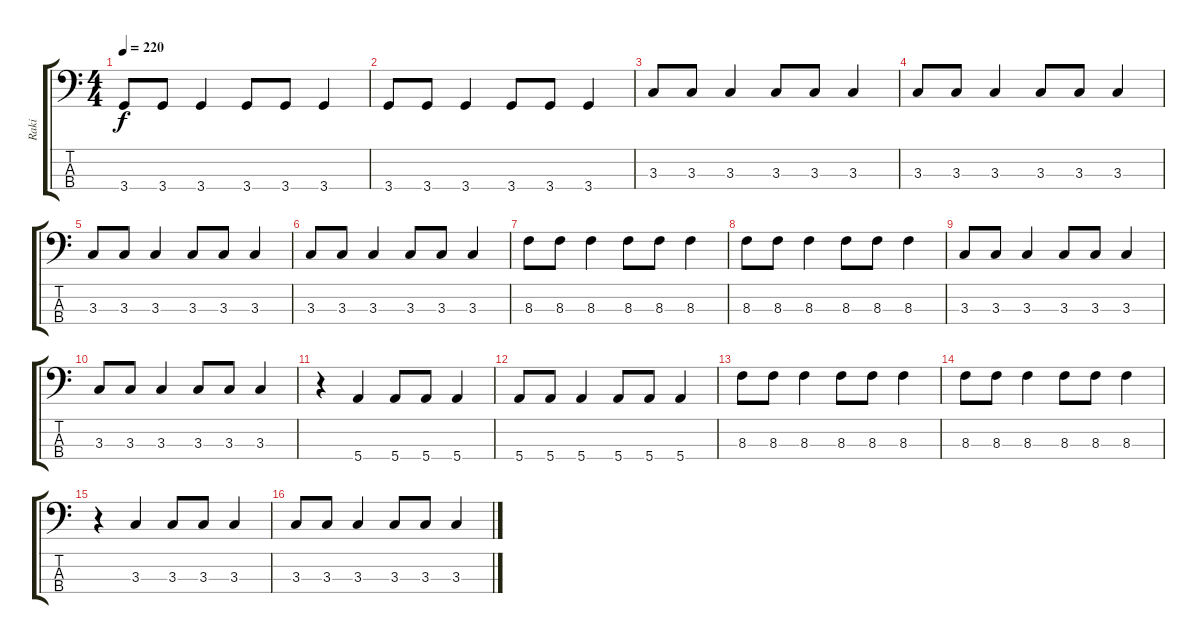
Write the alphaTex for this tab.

\track ("Raki" "Raki") {instrument electricbasspick}
\staff {score tabs}
\tuning (G2 D2 A1 E1) {hide}
\ts (4 4)
\tempo 220
\clef f4
\ks c
3.4.8{dy f} 3.4.8 3.4.4 3.4.8 3.4.8 3.4.4 |
3.4.8 3.4.8 3.4.4 3.4.8 3.4.8 3.4.4 |
3.3.8 3.3.8 3.3.4 3.3.8 3.3.8 3.3.4 |
3.3.8 3.3.8 3.3.4 3.3.8 3.3.8 3.3.4 |
3.3.8 3.3.8 3.3.4 3.3.8 3.3.8 3.3.4 |
3.3.8 3.3.8 3.3.4 3.3.8 3.3.8 3.3.4 |
8.3.8 8.3.8 8.3.4 8.3.8 8.3.8 8.3.4 |
8.3.8 8.3.8 8.3.4 8.3.8 8.3.8 8.3.4 |
3.3.8 3.3.8 3.3.4 3.3.8 3.3.8 3.3.4 |
3.3.8 3.3.8 3.3.4 3.3.8 3.3.8 3.3.4 |
r.4 5.4.4 5.4.8 5.4.8 5.4.4 |
5.4.8 5.4.8 5.4.4 5.4.8 5.4.8 5.4.4 |
8.3.8 8.3.8 8.3.4 8.3.8 8.3.8 8.3.4 |
8.3.8 8.3.8 8.3.4 8.3.8 8.3.8 8.3.4 |
r.4 3.3.4 3.3.8 3.3.8 3.3.4 |
3.3.8 3.3.8 3.3.4 3.3.8 3.3.8 3.3.4
